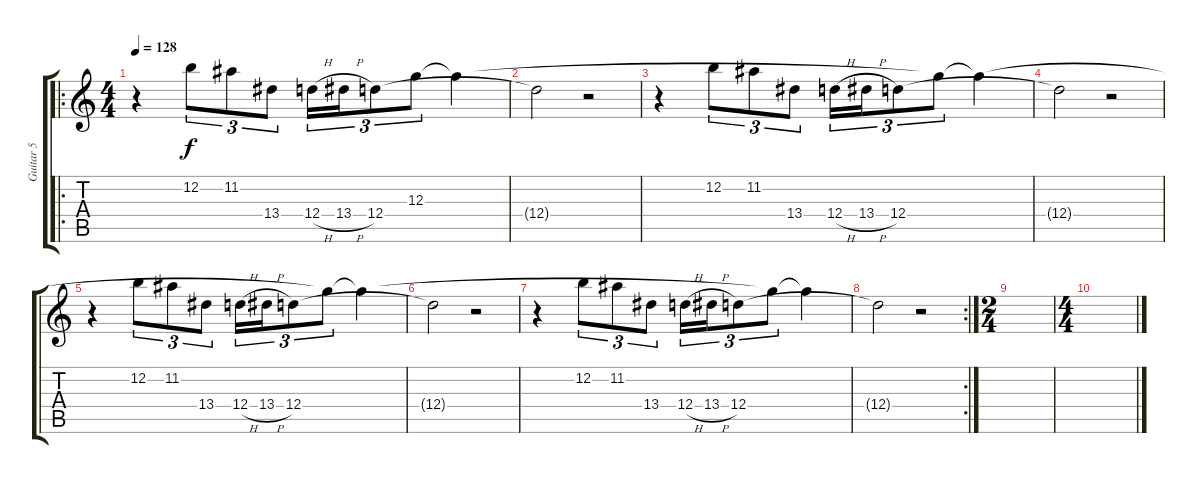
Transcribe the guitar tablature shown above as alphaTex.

\track ("Guitar 5" "Guitar 5") {instrument distortionguitar}
\staff {score tabs}
\tuning (E4 B3 G3 D3 A2 D2) {hide}
\ro
\ts (4 4)
\tempo 128
\clef g2
\ks c
r.4{dy f} 12.2.8{tu (3 2)} 11.2.8{tu (3 2)} 13.4.8{tu (3 2)} 12.4{h}.16{tu (3 2)} 13.4{h}.16{tu (3 2)} 12.4.8{tu (3 2)} 12.3.8{tu (3 2)} 12.3{t}.4 |
12.4{t}.2 r.2 |
r.4 12.2.8{tu (3 2)} 11.2.8{tu (3 2)} 13.4.8{tu (3 2)} 12.4{h}.16{tu (3 2)} 13.4{h}.16{tu (3 2)} 12.4.8{tu (3 2)} 12.3{t}.8{tu (3 2)} 12.3{t}.4 |
12.4{t}.2 r.2 |
r.4 12.2.8{tu (3 2)} 11.2.8{tu (3 2)} 13.4.8{tu (3 2)} 12.4{h}.16{tu (3 2)} 13.4{h}.16{tu (3 2)} 12.4.8{tu (3 2)} 12.3{t}.8{tu (3 2)} 12.3{t}.4 |
12.4{t}.2 r.2 |
r.4 12.2.8{tu (3 2)} 11.2.8{tu (3 2)} 13.4.8{tu (3 2)} 12.4{h}.16{tu (3 2)} 13.4{h}.16{tu (3 2)} 12.4.8{tu (3 2)} 12.3{t}.8{tu (3 2)} 12.3{t}.4 |
\rc 2
12.4{t}.2 r.2 |
\ts (2 4)
|
\ts (4 4)
